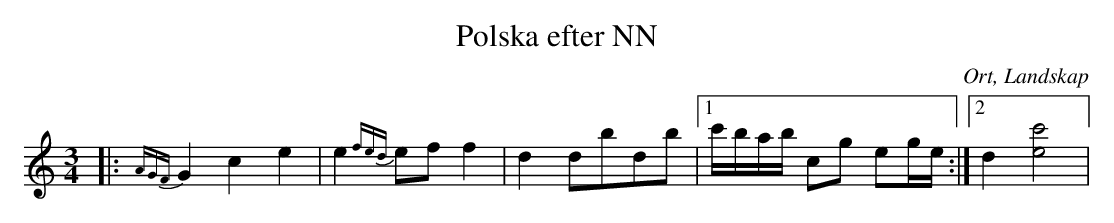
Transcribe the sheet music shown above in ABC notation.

X:1
T:Polska efter NN
O:Ort, Landskap
M:3/4
L:1/8
K:C
|:{A2/3G2/3F2/3}G2 c2 e2|e2 {fed}ef f2|d2 dbdb|1 c'/b/a/b/ cg eg/e/:|2 d2 [e4c'4]|
